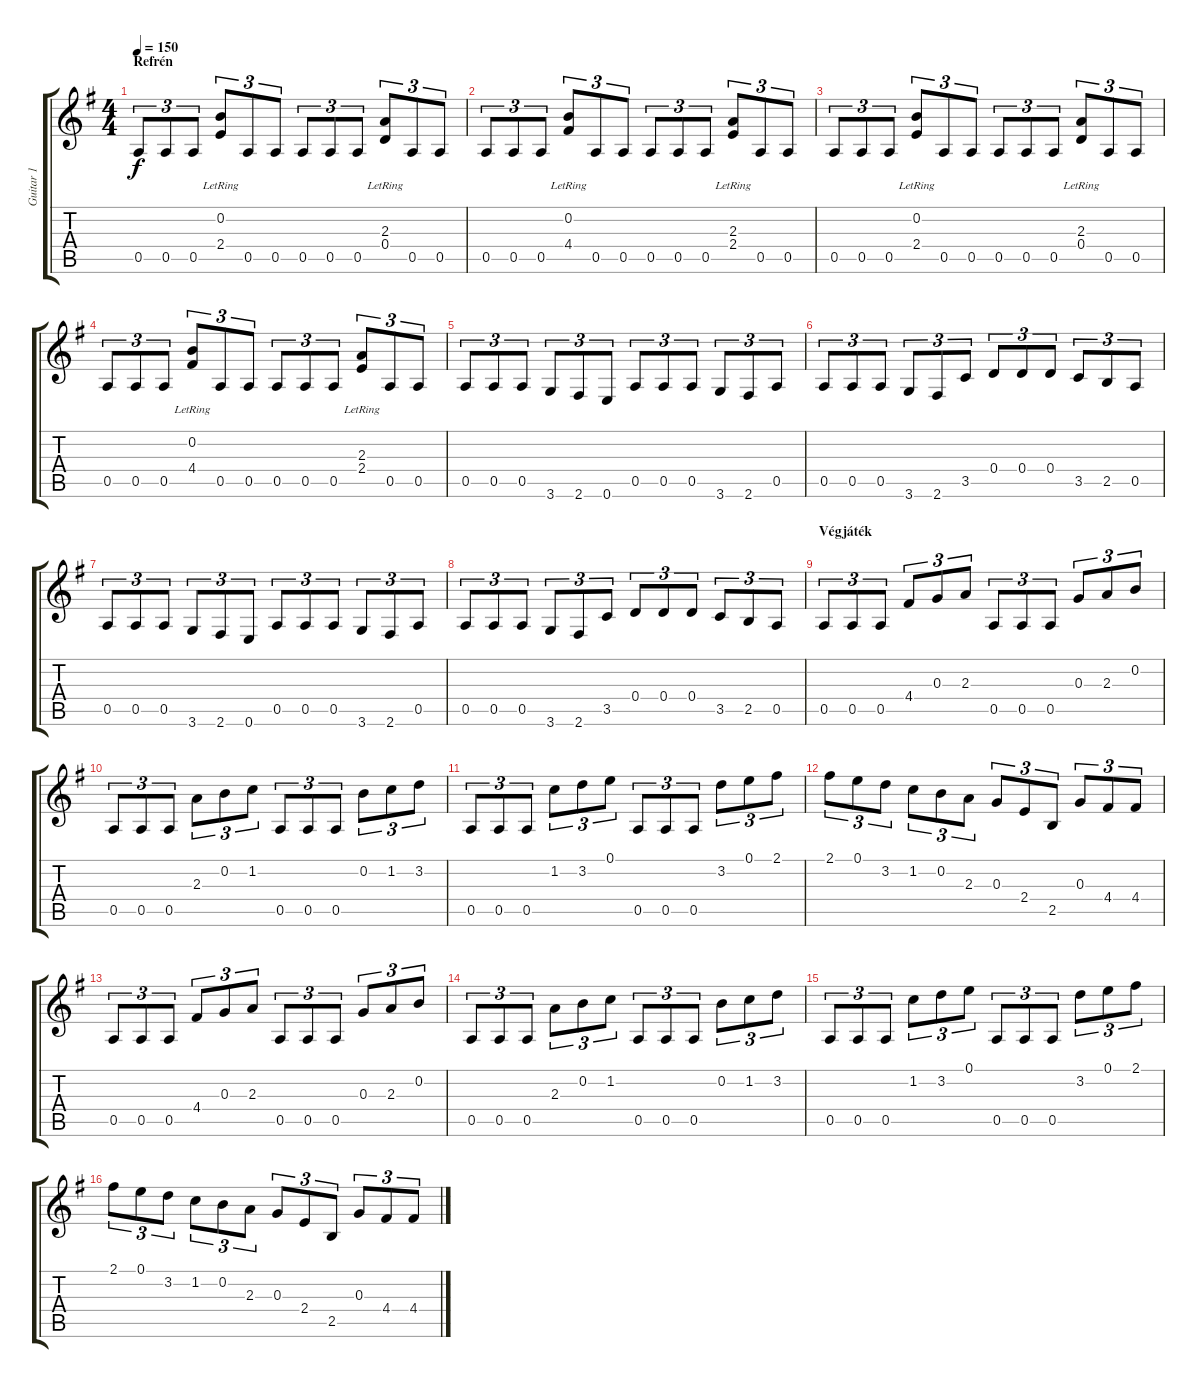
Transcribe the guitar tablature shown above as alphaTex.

\track ("Guitar 1" "Guitar 1") {instrument overdrivenguitar}
\staff {score tabs}
\tuning (E4 B3 G3 D3 A2 E2) {hide}
\ts (4 4)
\section ("" "Refrén")
\tempo 150
\clef g2
\ks eminor
0.5.8{tu (3 2) dy f} 0.5.8{tu (3 2)} 0.5.8{tu (3 2)} (0.2{lr} 2.4{lr}).8{tu (3 2)} 0.5.8{tu (3 2)} 0.5.8{tu (3 2)} 0.5.8{tu (3 2)} 0.5.8{tu (3 2)} 0.5.8{tu (3 2)} (2.3{lr} 0.4{lr}).8{tu (3 2)} 0.5.8{tu (3 2)} 0.5.8{tu (3 2)} |
0.5.8{tu (3 2)} 0.5.8{tu (3 2)} 0.5.8{tu (3 2)} (0.2{lr} 4.4{lr}).8{tu (3 2)} 0.5.8{tu (3 2)} 0.5.8{tu (3 2)} 0.5.8{tu (3 2)} 0.5.8{tu (3 2)} 0.5.8{tu (3 2)} (2.3{lr} 2.4{lr}).8{tu (3 2)} 0.5.8{tu (3 2)} 0.5.8{tu (3 2)} |
0.5.8{tu (3 2)} 0.5.8{tu (3 2)} 0.5.8{tu (3 2)} (0.2{lr} 2.4{lr}).8{tu (3 2)} 0.5.8{tu (3 2)} 0.5.8{tu (3 2)} 0.5.8{tu (3 2)} 0.5.8{tu (3 2)} 0.5.8{tu (3 2)} (2.3{lr} 0.4{lr}).8{tu (3 2)} 0.5.8{tu (3 2)} 0.5.8{tu (3 2)} |
0.5.8{tu (3 2)} 0.5.8{tu (3 2)} 0.5.8{tu (3 2)} (0.2{lr} 4.4{lr}).8{tu (3 2)} 0.5.8{tu (3 2)} 0.5.8{tu (3 2)} 0.5.8{tu (3 2)} 0.5.8{tu (3 2)} 0.5.8{tu (3 2)} (2.3{lr} 2.4{lr}).8{tu (3 2)} 0.5.8{tu (3 2)} 0.5.8{tu (3 2)} |
0.5.8{tu (3 2)} 0.5.8{tu (3 2)} 0.5.8{tu (3 2)} 3.6.8{tu (3 2)} 2.6.8{tu (3 2)} 0.6.8{tu (3 2)} 0.5.8{tu (3 2)} 0.5.8{tu (3 2)} 0.5.8{tu (3 2)} 3.6.8{tu (3 2)} 2.6.8{tu (3 2)} 0.5.8{tu (3 2)} |
0.5.8{tu (3 2)} 0.5.8{tu (3 2)} 0.5.8{tu (3 2)} 3.6.8{tu (3 2)} 2.6.8{tu (3 2)} 3.5.8{tu (3 2)} 0.4.8{tu (3 2)} 0.4.8{tu (3 2)} 0.4.8{tu (3 2)} 3.5.8{tu (3 2)} 2.5.8{tu (3 2)} 0.5.8{tu (3 2)} |
0.5.8{tu (3 2)} 0.5.8{tu (3 2)} 0.5.8{tu (3 2)} 3.6.8{tu (3 2)} 2.6.8{tu (3 2)} 0.6.8{tu (3 2)} 0.5.8{tu (3 2)} 0.5.8{tu (3 2)} 0.5.8{tu (3 2)} 3.6.8{tu (3 2)} 2.6.8{tu (3 2)} 0.5.8{tu (3 2)} |
0.5.8{tu (3 2)} 0.5.8{tu (3 2)} 0.5.8{tu (3 2)} 3.6.8{tu (3 2)} 2.6.8{tu (3 2)} 3.5.8{tu (3 2)} 0.4.8{tu (3 2)} 0.4.8{tu (3 2)} 0.4.8{tu (3 2)} 3.5.8{tu (3 2)} 2.5.8{tu (3 2)} 0.5.8{tu (3 2)} |
\section ("" "Végjáték")
0.5.8{tu (3 2)} 0.5.8{tu (3 2)} 0.5.8{tu (3 2)} 4.4.8{tu (3 2)} 0.3.8{tu (3 2)} 2.3.8{tu (3 2)} 0.5.8{tu (3 2)} 0.5.8{tu (3 2)} 0.5.8{tu (3 2)} 0.3.8{tu (3 2)} 2.3.8{tu (3 2)} 0.2.8{tu (3 2)} |
0.5.8{tu (3 2)} 0.5.8{tu (3 2)} 0.5.8{tu (3 2)} 2.3.8{tu (3 2)} 0.2.8{tu (3 2)} 1.2.8{tu (3 2)} 0.5.8{tu (3 2)} 0.5.8{tu (3 2)} 0.5.8{tu (3 2)} 0.2.8{tu (3 2)} 1.2.8{tu (3 2)} 3.2.8{tu (3 2)} |
0.5.8{tu (3 2)} 0.5.8{tu (3 2)} 0.5.8{tu (3 2)} 1.2.8{tu (3 2)} 3.2.8{tu (3 2)} 0.1.8{tu (3 2)} 0.5.8{tu (3 2)} 0.5.8{tu (3 2)} 0.5.8{tu (3 2)} 3.2.8{tu (3 2)} 0.1.8{tu (3 2)} 2.1.8{tu (3 2)} |
2.1.8{tu (3 2)} 0.1.8{tu (3 2)} 3.2.8{tu (3 2)} 1.2.8{tu (3 2)} 0.2.8{tu (3 2)} 2.3.8{tu (3 2)} 0.3.8{tu (3 2)} 2.4.8{tu (3 2)} 2.5.8{tu (3 2)} 0.3.8{tu (3 2)} 4.4.8{tu (3 2)} 4.4.8{tu (3 2)} |
0.5.8{tu (3 2)} 0.5.8{tu (3 2)} 0.5.8{tu (3 2)} 4.4.8{tu (3 2)} 0.3.8{tu (3 2)} 2.3.8{tu (3 2)} 0.5.8{tu (3 2)} 0.5.8{tu (3 2)} 0.5.8{tu (3 2)} 0.3.8{tu (3 2)} 2.3.8{tu (3 2)} 0.2.8{tu (3 2)} |
0.5.8{tu (3 2)} 0.5.8{tu (3 2)} 0.5.8{tu (3 2)} 2.3.8{tu (3 2)} 0.2.8{tu (3 2)} 1.2.8{tu (3 2)} 0.5.8{tu (3 2)} 0.5.8{tu (3 2)} 0.5.8{tu (3 2)} 0.2.8{tu (3 2)} 1.2.8{tu (3 2)} 3.2.8{tu (3 2)} |
0.5.8{tu (3 2)} 0.5.8{tu (3 2)} 0.5.8{tu (3 2)} 1.2.8{tu (3 2)} 3.2.8{tu (3 2)} 0.1.8{tu (3 2)} 0.5.8{tu (3 2)} 0.5.8{tu (3 2)} 0.5.8{tu (3 2)} 3.2.8{tu (3 2)} 0.1.8{tu (3 2)} 2.1.8{tu (3 2)} |
2.1.8{tu (3 2)} 0.1.8{tu (3 2)} 3.2.8{tu (3 2)} 1.2.8{tu (3 2)} 0.2.8{tu (3 2)} 2.3.8{tu (3 2)} 0.3.8{tu (3 2)} 2.4.8{tu (3 2)} 2.5.8{tu (3 2)} 0.3.8{tu (3 2)} 4.4.8{tu (3 2)} 4.4.8{tu (3 2)}
